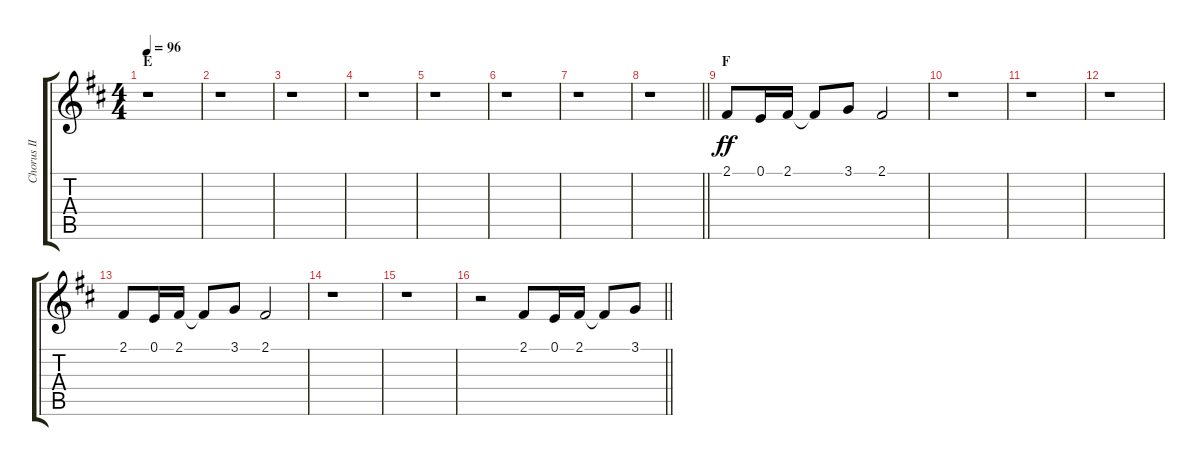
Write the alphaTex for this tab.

\track ("Chorus II" "Chorus II") {instrument voiceoohs}
\staff {score tabs}
\tuning (E4 B3 G3 D3 A2 E2) {hide}
\ts (4 4)
\section ("" "E")
\tempo 96
\clef g2
\ks d
r.1{dy ff} |
r.1 |
r.1 |
r.1 |
r.1 |
r.1 |
r.1 |
\barLineRight lightlight
r.1 |
\section ("" "F")
2.1.8 0.1.16 2.1.16 2.1{t}.8 3.1.8 2.1.2 |
r.1 |
r.1 |
r.1 |
2.1.8 0.1.16 2.1.16 2.1{t}.8 3.1.8 2.1.2 |
r.1 |
r.1 |
\barLineRight lightlight
r.2 2.1.8 0.1.16 2.1.16 2.1{t}.8 3.1.8
